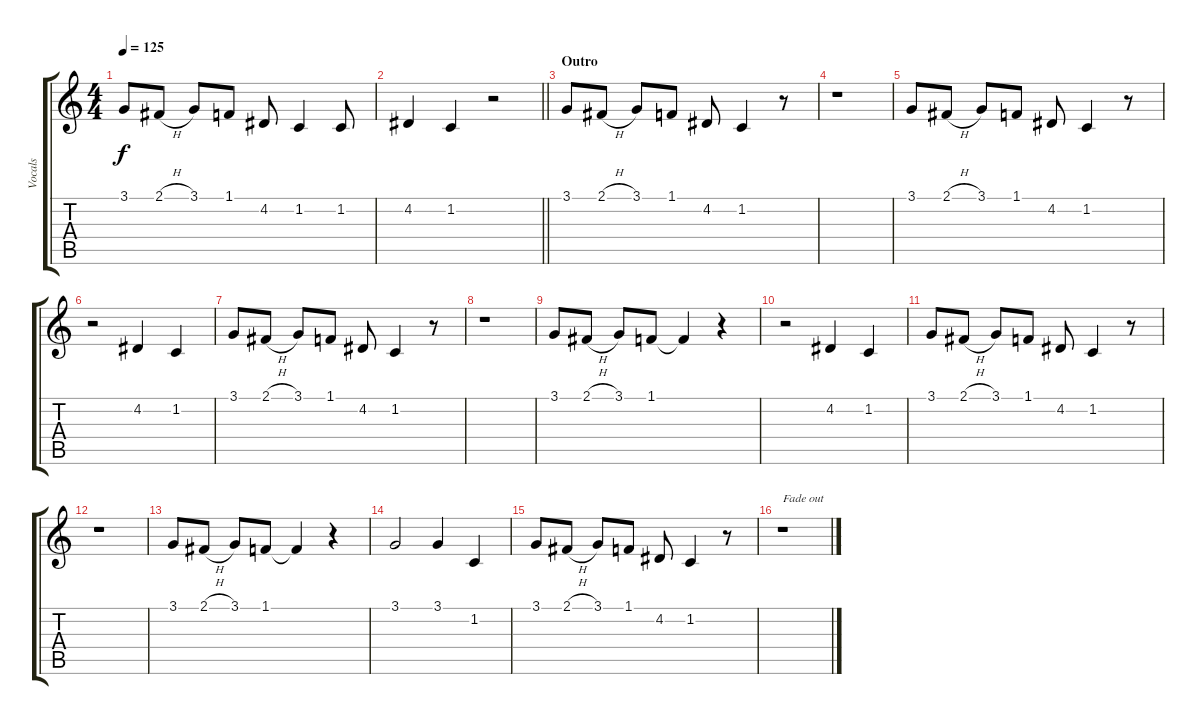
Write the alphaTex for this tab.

\track ("Vocals" "Vocals") {instrument tenorsax}
\staff {score tabs}
\tuning (E4 B3 G3 D3 A2 E2) {hide}
\ts (4 4)
\tempo 125
\clef g2
\ks c
3.1.8{dy f} 2.1{h}.8 3.1.8 1.1.8 4.2.8 1.2.4 1.2.8 |
\barLineRight lightlight
4.2.4 1.2.4 r.2 |
\section ("" "Outro")
3.1.8 2.1{h}.8 3.1.8 1.1.8 4.2.8 1.2.4 r.8 |
r.1 |
3.1.8 2.1{h}.8 3.1.8 1.1.8 4.2.8 1.2.4 r.8 |
r.2 4.2.4 1.2.4 |
3.1.8 2.1{h}.8 3.1.8 1.1.8 4.2.8 1.2.4 r.8 |
r.1 |
3.1.8 2.1{h}.8 3.1.8 1.1.8 1.1{t}.4 r.4 |
r.2 4.2.4 1.2.4 |
3.1.8 2.1{h}.8 3.1.8 1.1.8 4.2.8 1.2.4 r.8 |
r.1 |
3.1.8 2.1{h}.8 3.1.8 1.1.8 1.1{t}.4 r.4 |
3.1.2 3.1.4 1.2.4 |
3.1.8 2.1{h}.8 3.1.8 1.1.8 4.2.8 1.2.4 r.8 |
r.1{txt "Fade out"}
